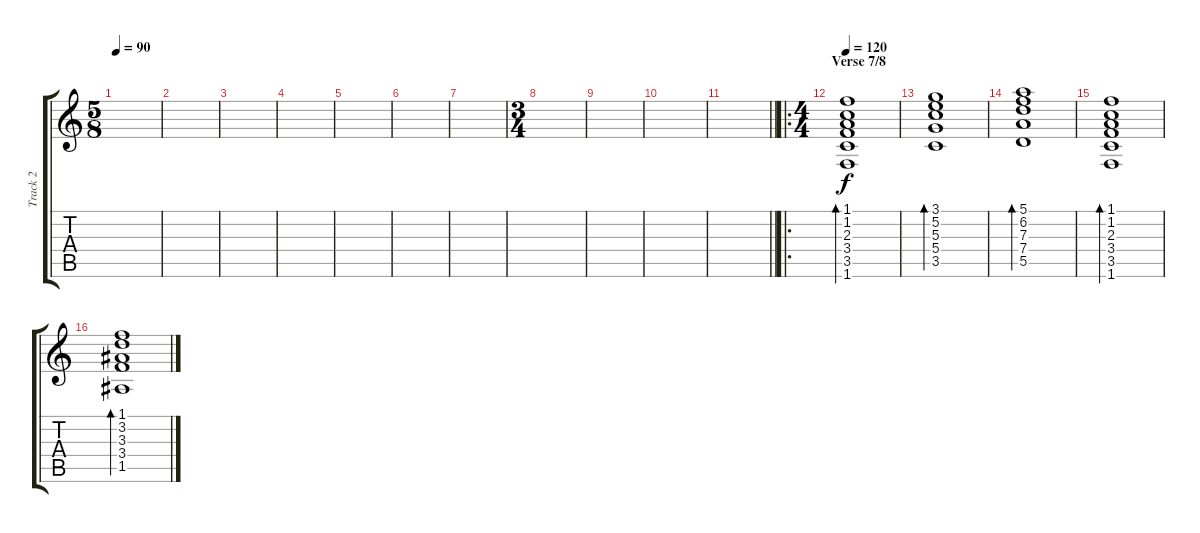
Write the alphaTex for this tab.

\track ("Track 2" "Track 2") {instrument acousticguitarsteel}
\staff {score tabs}
\tuning (E4 B3 G3 D3 A2 E2) {hide}
\ts (5 8)
\tempo 90
\clef g2
\ks c
|
|
|
|
|
|
|
\ts (3 4)
|
|
|
\barLineRight lightlight
|
\ro
\ts (4 4)
\section ("" "Verse 7/8")
\tempo 120
(1.1 1.2 2.3 3.4 3.5 1.6).1{bd 60} |
(3.1 5.2 5.3 5.4 3.5).1{bd 60} |
(5.1 6.2 7.3 7.4 5.5).1{bd 60} |
(1.1 1.2 2.3 3.4 3.5 1.6).1{bd 60} |
(1.1 3.2 3.3 3.4 1.5).1{bd 60}
